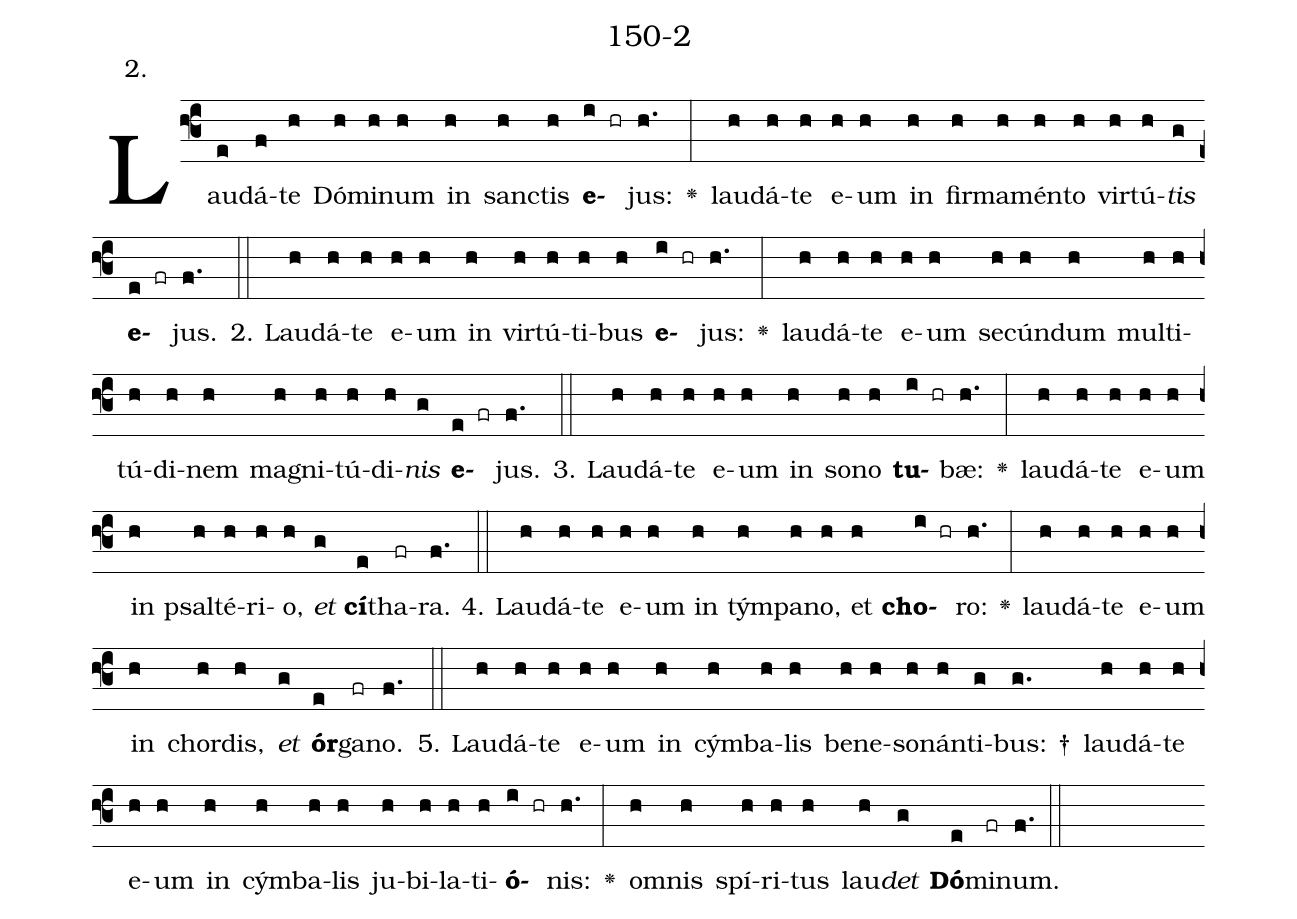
name: 150-2;
annotation: 2.;
%%
(f3)Lau(e)dá(f)te(h) Dó(h)mi(h)num(h) in(h) sanc(h)tis(h) <b>e</b>(i hr)jus:(h.) <v>\greheightstar</v>(:) lau(h)dá(h)te(h) e(h)um(h) in(h) fir(h)ma(h)mén(h)to(h) vir(h)tú(h)<i>tis</i>(g) <b>e</b>(e fr)jus.(f.) (::)
2. Lau(h)dá(h)te(h) e(h)um(h) in(h) vir(h)tú(h)ti(h)bus(h) <b>e</b>(i hr)jus:(h.) <v>\greheightstar</v>(:) lau(h)dá(h)te(h) e(h)um(h) se(h)cún(h)dum(h) mul(h)ti(h)tú(h)di(h)nem(h) ma(h)gni(h)tú(h)di(h)<i>nis</i>(g) <b>e</b>(e fr)jus.(f.) (::)
3. Lau(h)dá(h)te(h) e(h)um(h) in(h) so(h)no(h) <b>tu</b>(i hr)bæ:(h.) <v>\greheightstar</v>(:) lau(h)dá(h)te(h) e(h)um(h) in(h) psal(h)té(h)ri(h)o,(h) <i>et</i>(g) <b>cí</b>(e)tha(fr)ra.(f.) (::)
4. Lau(h)dá(h)te(h) e(h)um(h) in(h) tým(h)pa(h)no,(h) et(h) <b>cho</b>(i hr)ro:(h.) <v>\greheightstar</v>(:) lau(h)dá(h)te(h) e(h)um(h) in(h) chor(h)dis,(h) <i>et</i>(g) <b>ór</b>(e)ga(fr)no.(f.) (::)
5. Lau(h)dá(h)te(h) e(h)um(h) in(h) cým(h)ba(h)lis(h) be(h)ne(h)so(h)nán(h)ti(g)bus: †(g.) lau(h)dá(h)te(h) e(h)um(h) in(h) cým(h)ba(h)lis(h) ju(h)bi(h)la(h)ti(h)<b>ó</b>(i hr)nis:(h.) <v>\greheightstar</v>(:) om(h)nis(h) spí(h)ri(h)tus(h) lau(h)<i>det</i>(g) <b>Dó</b>(e)mi(fr)num.(f.) (::)
